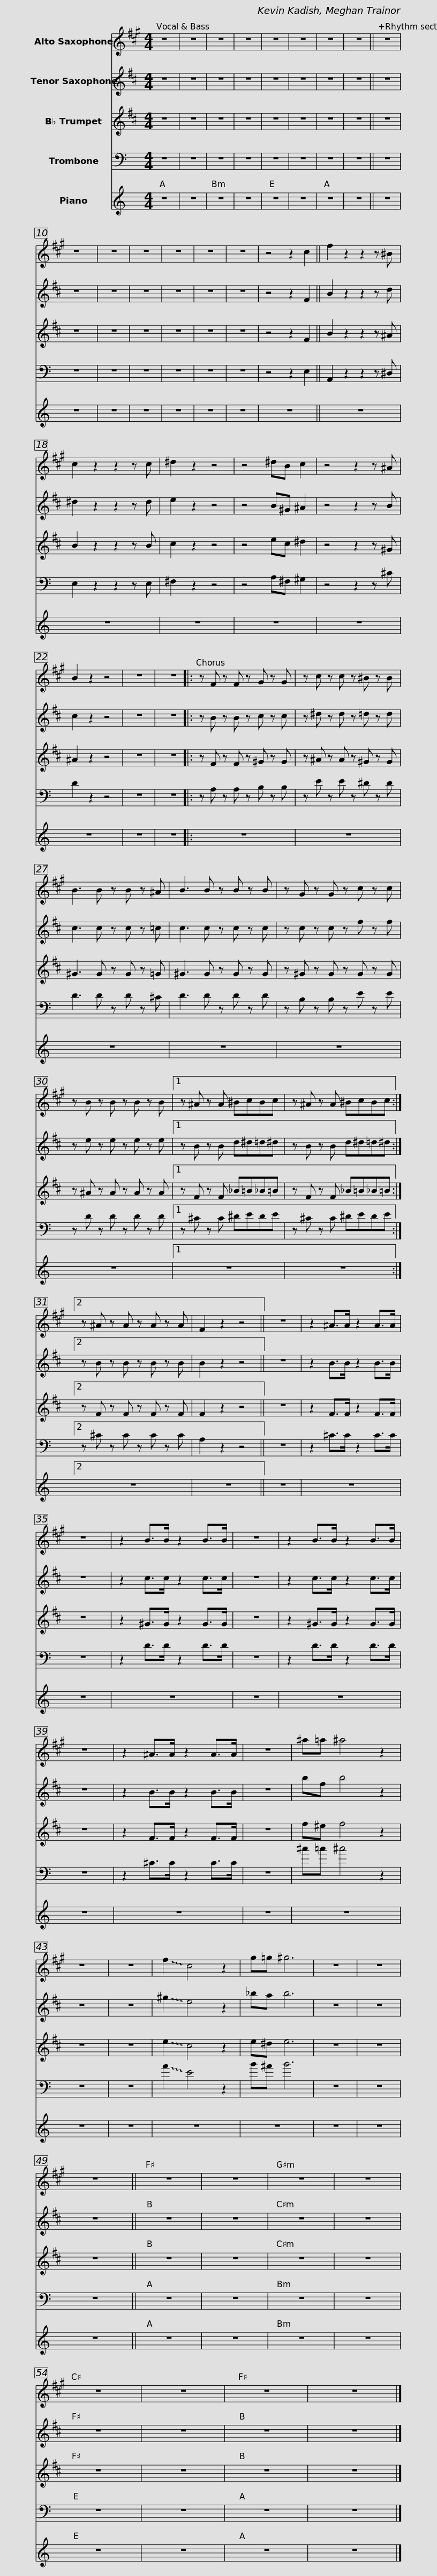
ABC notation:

X:1
%%score 1 2 3 4 5
L:1/8
M:4/4
I:linebreak $
K:C
V:1 treble transpose=-9
V:2 treble transpose=-14
V:3 treble transpose=-2
V:4 bass
V:5 treble
V:1
[K:A] z8 | z8 | z8 | z8 | z8 | %5
 z8 | z8 | z8 || z8 | z8 | %10
 z8 | z8 | z8 | z8 |$ z8 | %15
 z4 z2 c2 || f2 z2 z2 z ^B | c2 z2 z2 z c | ^d2 z2 z4 | z4 ^dB c2 | %20
 z4 z2 z ^A | B2 z2 z4 | z8 |$ z8 |: z F z F z G z G | %25
 z c z c z ^B z B | B3 B z B z ^A | B3 B z B z B |$ z G z G z c z c | z B z B z B z B |1 %30
 z ^A z A ^BcBc |$ z ^A z A ^BcBc :|2 z ^A z A z A z A | F2 z2 z4 || z8 | %35
 z2 ^A>A z2 A>A | z8 |$ z2 B>B z2 B>B | z8 | z2 B>B z2 B>B | %40
 z8 | z2 ^A>A z2 A>A | z8 | ^a=a ^a4 z2 | z8 |$ %45
 z8 | !~(!f2 !~)!c4 z2 | g=g ^g6 | z8 | z8 | %50
 z8 || z8 | z8 | z8 | z8 | %55
 z8 | z8 | z8 | z8 |] %59
V:2
[K:D] z8 | z8 | z8 | z8 | z8 | %5
 z8 | z8 | z8 || z8 | z8 | %10
 z8 | z8 | z8 | z8 |$ z8 | %15
 z4 z2 F2 || B2 z2 z2 z d | ^d2 z2 z2 z d | e2 z2 z4 | z4 B^G ^A2 | %20
 z4 z2 z B | c2 z2 z4 | z8 |$ z8 |: z B z B z c z c | %25
 z ^d z d z =d z d | c3 c z c z =c | c3 c z c z c |$ z c z c z f z f | z e z e z e z e |1 %30
 z B z B d^d=d^d |$ z B z B d^d=d^d :|2 z B z B z B z B | B2 z2 z4 || z8 | %35
 z2 B>B z2 B>B | z8 |$ z2 c>c z2 c>c | z8 | z2 c>c z2 c>c | %40
 z8 | z2 B>B z2 B>B | z8 | bf b4 z2 | z8 |$ %45
 z8 | !~(!^g2 !~)!e4 z2 | _ba b6 | z8 | z8 | %50
 z8 || z8 | z8 | z8 | z8 | %55
 z8 | z8 | z8 | z8 |] %59
V:3
[K:D] z8 | z8 | z8 | z8 | z8 | %5
 z8 | z8 | z8 || z8 | z8 | %10
 z8 | z8 | z8 | z8 |$ z8 | %15
 z4 z2 F2 || B2 z2 z2 z ^A | B2 z2 z2 z B | c2 z2 z4 | z4 ec ^d2 | %20
 z4 z2 z ^G | ^A2 z2 z4 | z8 |$ z8 |: z F z F z ^G z G | %25
 z ^A z A z ^G z G | ^G3 G z G z =G | ^G3 G z G z G |$ z ^G z G z G z G | z ^A z A z A z A |1 %30
 z F z F _B=B_B=B |$ z F z F _B=B_B=B :|2 z F z F z F z F | F2 z2 z4 || z8 | %35
 z2 F>F z2 F>F | z8 |$ z2 ^G>G z2 G>G | z8 | z2 ^G>G z2 G>G | %40
 z8 | z2 F>F z2 F>F | z8 | f^e f4 z2 | z8 |$ %45
 z8 | !~(!e2 !~)!c4 z2 | e^d e6 | z8 | z8 | %50
 z8 || z8 | z8 | z8 | z8 | %55
 z8 | z8 | z8 | z8 |] %59
V:4
 z8 | z8 | z8 | z8 | z8 | %5
 z8 | z8 | z8 || z8 | z8 | %10
 z8 | z8 | z8 | z8 |$ z8 | %15
 z4 z2 E,2 || A,,2 z2 z2 z ^D, | E,2 z2 z2 z E, | ^F,2 z2 z4 | z4 A,^F, ^G,2 | %20
 z4 z2 z ^C | D2 z2 z4 | z8 |$ z8 |: z A, z A, z B, z B, | %25
 z E z E z ^D z D | D3 D z D z ^C | D3 D z D z D |$ z B, z B, z E z E | z D z D z D z D |1 %30
 z ^C z C ^DEDE |$ z ^C z C ^DEDE :|2 z ^C z C z C z C | A,2 z2 z4 || z8 | %35
 z2 ^C>C z2 C>C | z8 |$ z2 D>D z2 D>D | z8 | z2 D>D z2 D>D | %40
 z8 | z2 ^C>C z2 C>C | z8 | ^c=c ^c4 z2 | z8 |$ %45
 z8 | !~(!A2 !~)!E4 z2 | B^A B6 | z8 | z8 | %50
 z8 || z8 | z8 | z8 | z8 | %55
 z8 | z8 | z8 | z8 |] %59
V:5
 z8 | z8 | z8 | z8 | z8 | %5
 z8 | z8 | z8 || z8 | z8 | %10
 z8 | z8 | z8 | z8 |$ z8 | %15
 z8 || z8 | z8 | z8 | z8 | %20
 z8 | z8 | z8 |$ z8 |: z8 | %25
 z8 | z8 | z8 |$ z8 | z8 |1 %30
 z8 |$ z8 :|2 z8 | z8 || z8 | %35
 z8 | z8 |$ z8 | z8 | z8 | %40
 z8 | z8 | z8 | z8 | z8 |$ %45
 z8 | z8 | z8 | z8 | z8 | %50
 z8 || z8 | z8 | z8 | z8 | %55
 z8 | z8 | z8 | z8 |] %59
